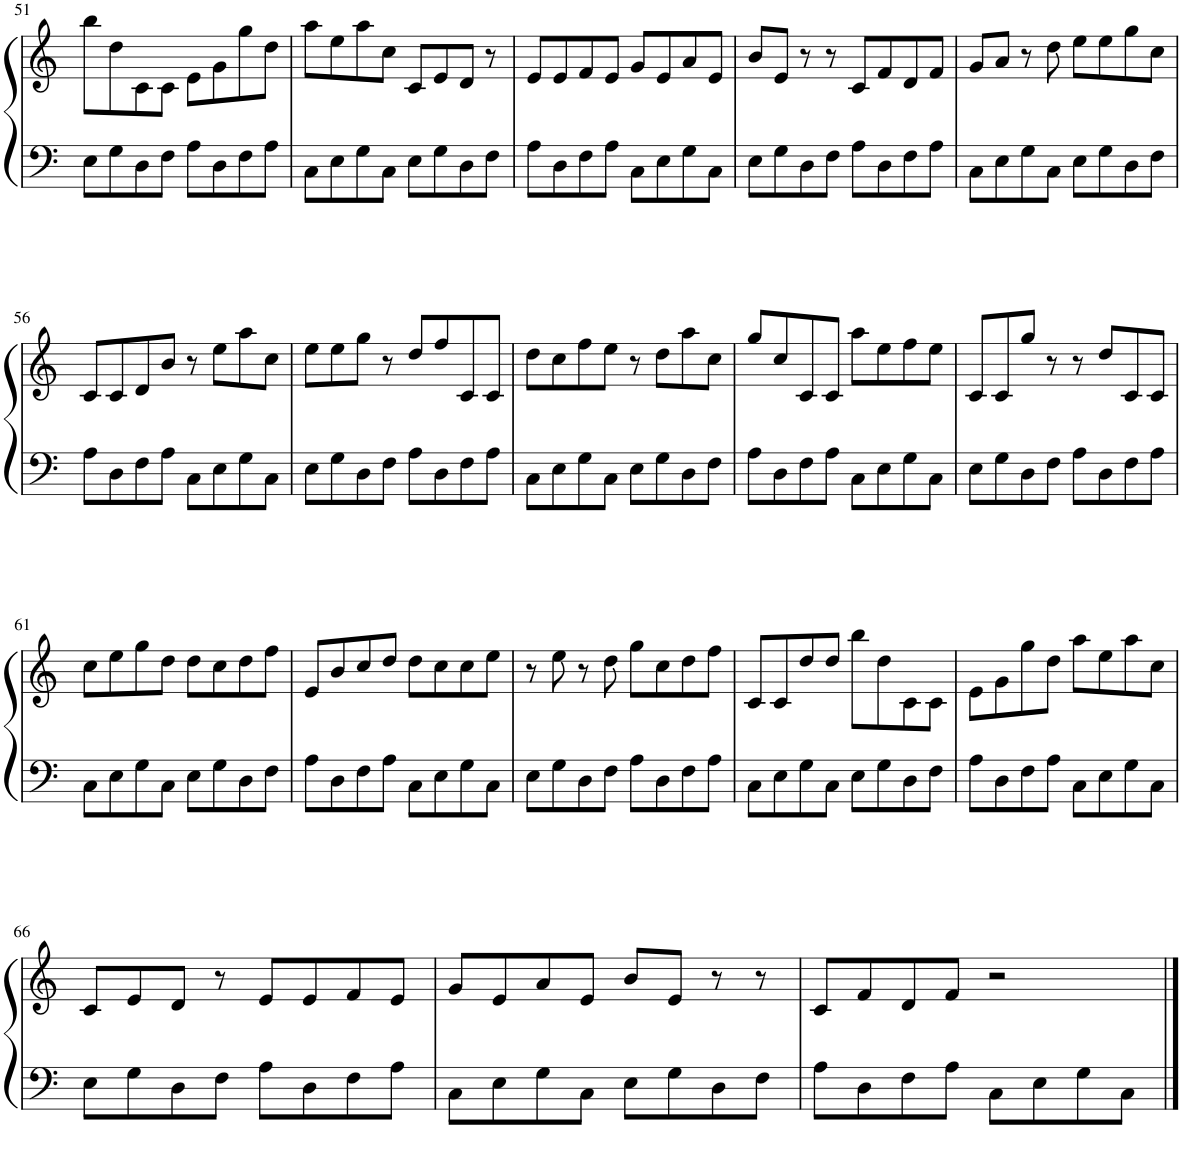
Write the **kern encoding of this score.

**kern	**kern
*part1	*part1
*staff2	*staff1
*I"Piano	*
*I'Pno.	*
!!LO:PB:g=z
*clefF4	*clefG2
*k[]	*k[]
*M4/4	*M4/4
=51	=51
8E\L	8bb\L
8G\	8dd\
8D\	8c\
8F\J	8c\J
8A\L	8e\L
8D\	8g\
8F\	8gg\
8A\J	8dd\J
=52	=52
8C\L	8aa\L
8E\	8ee\
8G\	8aa\
8C\J	8cc\J
8E\L	8c/L
8G\	8e/
8D\	8d/J
8F\J	8r
=53	=53
8A\L	8e/L
8D\	8e/
8F\	8f/
8A\J	8e/J
8C\L	8g/L
8E\	8e/
8G\	8a/
8C\J	8e/J
=54	=54
8E\L	8b/L
8G\	8e/J
8D\	8r
8F\J	8r
8A\L	8c/L
8D\	8f/
8F\	8d/
8A\J	8f/J
=55	=55
8C\L	8g/L
8E\	8a/J
8G\	8r
8C\J	8dd\
8E\L	8ee\L
8G\	8ee\
8D\	8gg\
8F\J	8cc\J
!!LO:LB:g=z
=56	=56
8A\L	8c/L
8D\	8c/
8F\	8d/
8A\J	8b/J
8C\L	8r
8E\	8ee\L
8G\	8aa\
8C\J	8cc\J
=57	=57
8E\L	8ee\L
8G\	8ee\
8D\	8gg\J
8F\J	8r
8A\L	8dd/L
8D\	8ff/
8F\	8c/
8A\J	8c/J
=58	=58
8C\L	8dd\L
8E\	8cc\
8G\	8ff\
8C\J	8ee\J
8E\L	8r
8G\	8dd\L
8D\	8aa\
8F\J	8cc\J
=59	=59
8A\L	8gg/L
8D\	8cc/
8F\	8c/
8A\J	8c/J
8C\L	8aa\L
8E\	8ee\
8G\	8ff\
8C\J	8ee\J
=60	=60
8E\L	8c/L
8G\	8c/
8D\	8gg/J
8F\J	8r
8A\L	8r
8D\	8dd/L
8F\	8c/
8A\J	8c/J
!!LO:LB:g=z
=61	=61
8C\L	8cc\L
8E\	8ee\
8G\	8gg\
8C\J	8dd\J
8E\L	8dd\L
8G\	8cc\
8D\	8dd\
8F\J	8ff\J
=62	=62
8A\L	8e/L
8D\	8b/
8F\	8cc/
8A\J	8dd/J
8C\L	8dd\L
8E\	8cc\
8G\	8cc\
8C\J	8ee\J
=63	=63
8E\L	8r
8G\	8ee\
8D\	8r
8F\J	8dd\
8A\L	8gg\L
8D\	8cc\
8F\	8dd\
8A\J	8ff\J
=64	=64
8C\L	8c/L
8E\	8c/
8G\	8dd/
8C\J	8dd/J
8E\L	8bb\L
8G\	8dd\
8D\	8c\
8F\J	8c\J
=65	=65
8A\L	8e\L
8D\	8g\
8F\	8gg\
8A\J	8dd\J
8C\L	8aa\L
8E\	8ee\
8G\	8aa\
8C\J	8cc\J
!!LO:LB:g=z
=66	=66
8E\L	8c/L
8G\	8e/
8D\	8d/J
8F\J	8r
8A\L	8e/L
8D\	8e/
8F\	8f/
8A\J	8e/J
=67	=67
8C\L	8g/L
8E\	8e/
8G\	8a/
8C\J	8e/J
8E\L	8b/L
8G\	8e/J
8D\	8r
8F\J	8r
=68	=68
8A\L	8c/L
8D\	8f/
8F\	8d/
8A\J	8f/J
8C\L	2r
8E\	.
8G\	.
8C\J	.
==	==
*-	*-
